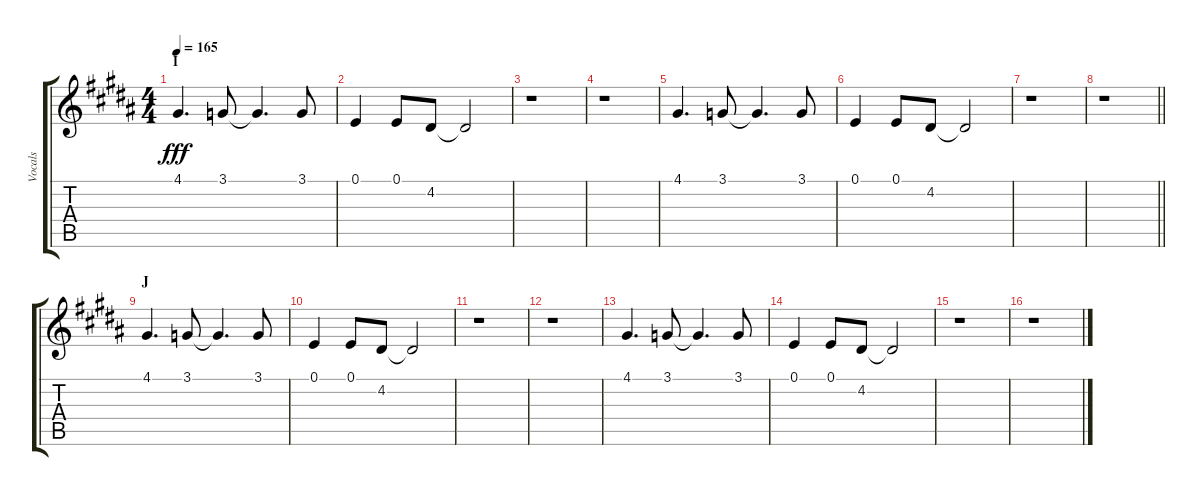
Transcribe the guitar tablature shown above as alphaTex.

\track ("Vocals" "Vocals") {instrument voiceoohs}
\staff {score tabs}
\tuning (E4 B3 G3 D3 A2 E2) {hide}
\ts (4 4)
\section ("" "I")
\tempo 165
\clef g2
\ks b
4.1.4{d dy fff} 3.1.8 3.1{t}.4{d} 3.1.8 |
0.1.4 0.1.8 4.2.8 4.2{t}.2 |
r.1 |
r.1 |
4.1.4{d} 3.1.8 3.1{t}.4{d} 3.1.8 |
0.1.4 0.1.8 4.2.8 4.2{t}.2 |
r.1 |
\barLineRight lightlight
r.1 |
\section ("" "J")
4.1.4{d} 3.1.8 3.1{t}.4{d} 3.1.8 |
0.1.4 0.1.8 4.2.8 4.2{t}.2 |
r.1 |
r.1 |
4.1.4{d} 3.1.8 3.1{t}.4{d} 3.1.8 |
0.1.4 0.1.8 4.2.8 4.2{t}.2 |
r.1 |
r.1
